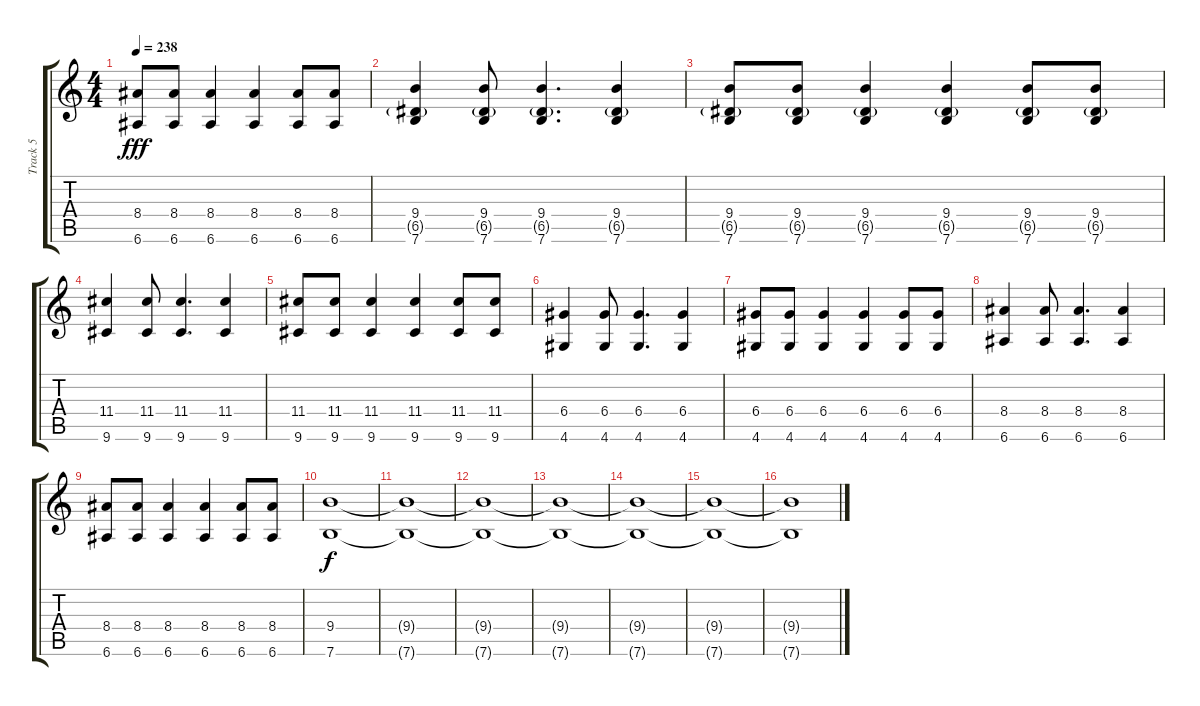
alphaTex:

\track ("Track 5" "Track 5") {instrument overdrivenguitar}
\staff {score tabs}
\tuning (E4 B3 G3 D3 A2 E2) {hide}
\ts (4 4)
\tempo 238
\clef g2
\ks c
(8.4 6.6).8{dy fff} (8.4 6.6).8 (8.4 6.6).4 (8.4 6.6).4 (8.4 6.6).8 (8.4 6.6).8 |
(9.4 6.5{g} 7.6).4 (9.4 6.5{g} 7.6).8 (9.4 6.5{g} 7.6).4{d} (9.4 6.5{g} 7.6).4 |
(9.4 6.5{g} 7.6).8 (9.4 6.5{g} 7.6).8 (9.4 6.5{g} 7.6).4 (9.4 6.5{g} 7.6).4 (9.4 6.5{g} 7.6).8 (9.4 6.5{g} 7.6).8 |
(11.4 9.6).4 (11.4 9.6).8 (11.4 9.6).4{d} (11.4 9.6).4 |
(11.4 9.6).8 (11.4 9.6).8 (11.4 9.6).4 (11.4 9.6).4 (11.4 9.6).8 (11.4 9.6).8 |
(6.4 4.6).4 (6.4 4.6).8 (6.4 4.6).4{d} (6.4 4.6).4 |
(6.4 4.6).8 (6.4 4.6).8 (6.4 4.6).4 (6.4 4.6).4 (6.4 4.6).8 (6.4 4.6).8 |
(8.4 6.6).4 (8.4 6.6).8 (8.4 6.6).4{d} (8.4 6.6).4 |
(8.4 6.6).8 (8.4 6.6).8 (8.4 6.6).4 (8.4 6.6).4 (8.4 6.6).8 (8.4 6.6).8 |
(9.4 7.6).1{dy f} |
(9.4{t} 7.6{t}).1 |
(9.4{t} 7.6{t}).1 |
(9.4{t} 7.6{t}).1 |
(9.4{t} 7.6{t}).1 |
(9.4{t} 7.6{t}).1 |
(9.4{t} 7.6{t}).1
